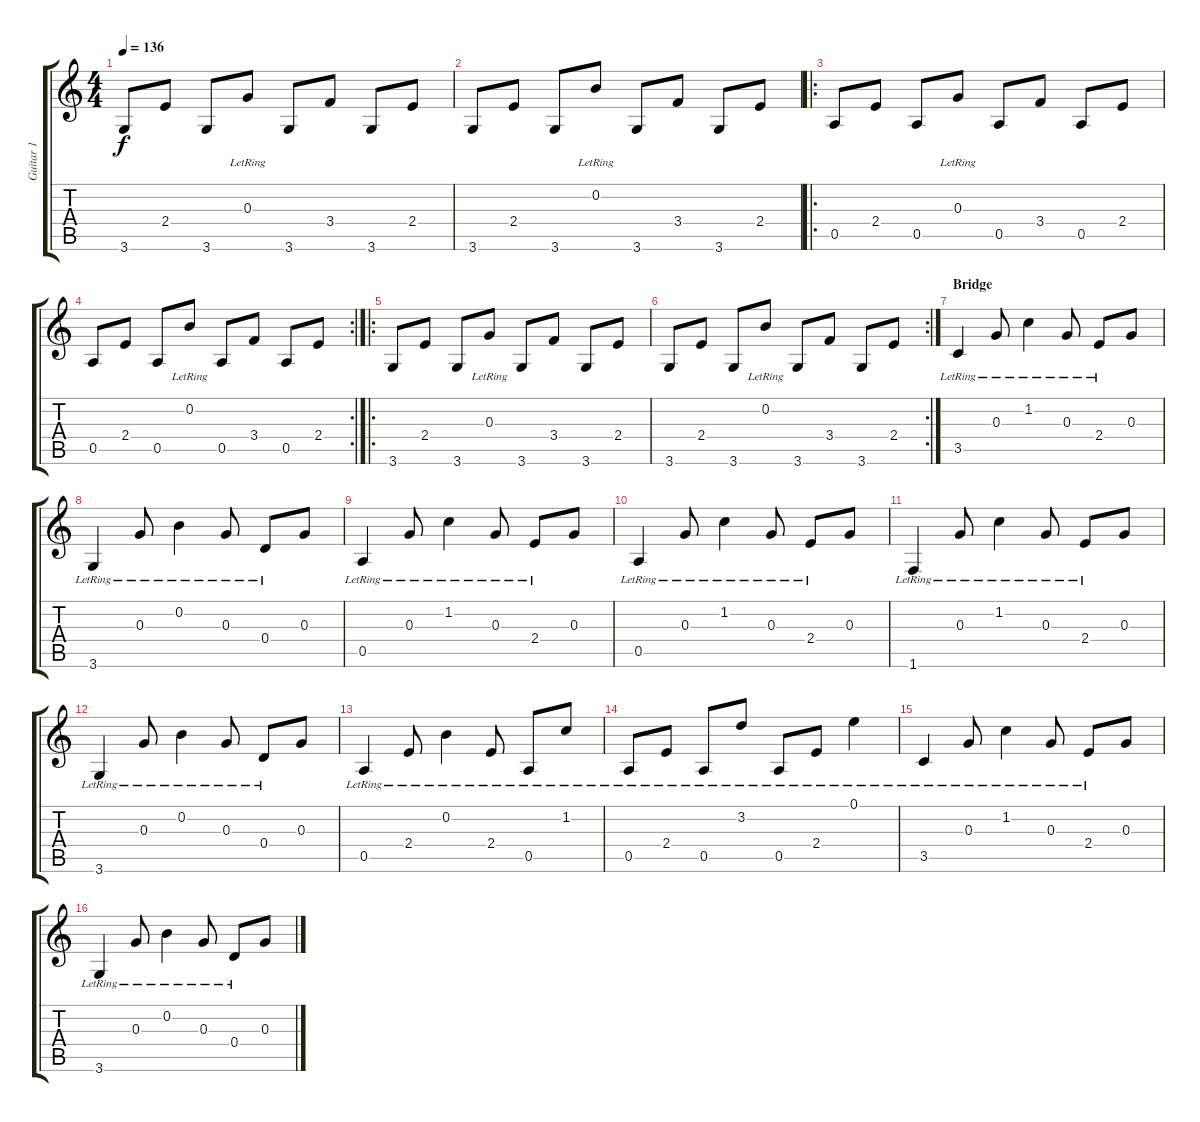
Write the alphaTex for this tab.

\track ("Guitar 1" "Guitar 1") {instrument acousticguitarsteel}
\staff {score tabs}
\tuning (E4 B3 G3 D3 A2 E2) {hide}
\ts (4 4)
\tempo 136
\clef g2
\ks c
3.6.8{dy f} 2.4.8 3.6.8 0.3{lr}.8 3.6.8 3.4.8 3.6.8 2.4.8 |
3.6.8 2.4.8 3.6.8 0.2{lr}.8 3.6.8 3.4.8 3.6.8 2.4.8 |
\ro
0.5.8 2.4.8 0.5.8 0.3{lr}.8 0.5.8 3.4.8 0.5.8 2.4.8 |
\rc 2
0.5.8 2.4.8 0.5.8 0.2{lr}.8 0.5.8 3.4.8 0.5.8 2.4.8 |
\ro
3.6.8 2.4.8 3.6.8 0.3{lr}.8 3.6.8 3.4.8 3.6.8 2.4.8 |
\rc 2
3.6.8 2.4.8 3.6.8 0.2{lr}.8 3.6.8 3.4.8 3.6.8 2.4.8 |
\section ("" "Bridge")
3.5{lr}.4 0.3{lr}.8 1.2{lr}.4 0.3{lr}.8 2.4{lr}.8 0.3.8 |
3.6{lr}.4 0.3{lr}.8 0.2{lr}.4 0.3{lr}.8 0.4{lr}.8 0.3.8 |
0.5{lr}.4 0.3{lr}.8 1.2{lr}.4 0.3{lr}.8 2.4{lr}.8 0.3.8 |
0.5{lr}.4 0.3{lr}.8 1.2{lr}.4 0.3{lr}.8 2.4{lr}.8 0.3.8 |
1.6{lr}.4 0.3{lr}.8 1.2{lr}.4 0.3{lr}.8 2.4{lr}.8 0.3.8 |
3.6{lr}.4 0.3{lr}.8 0.2{lr}.4 0.3{lr}.8 0.4{lr}.8 0.3.8 |
0.5{lr}.4 2.4{lr}.8 0.2{lr}.4 2.4{lr}.8 0.5{lr}.8 1.2{lr}.8 |
0.5{lr}.8 2.4{lr}.8 0.5{lr}.8 3.2{lr}.8 0.5{lr}.8 2.4{lr}.8 0.1{lr}.4 |
3.5{lr}.4 0.3{lr}.8 1.2{lr}.4 0.3{lr}.8 2.4{lr}.8 0.3.8 |
3.6{lr}.4 0.3{lr}.8 0.2{lr}.4 0.3{lr}.8 0.4{lr}.8 0.3.8
